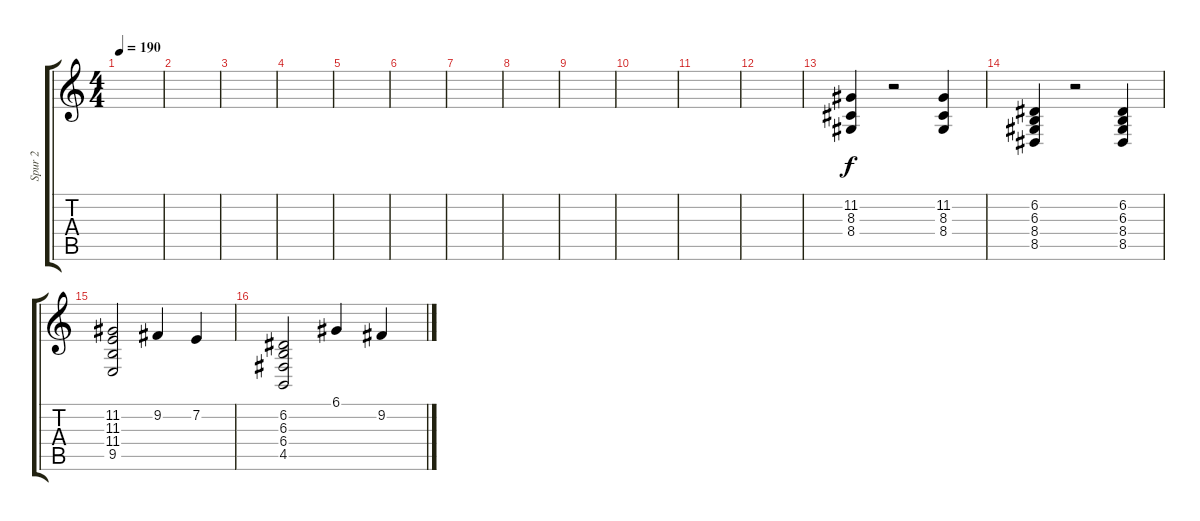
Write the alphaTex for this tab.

\track ("Spur 2" "Spur 2") {instrument stringensemble1}
\staff {score tabs}
\tuning (D4 A3 F3 C3 G2 D2) {hide}
\ts (4 4)
\tempo 190
\clef g2
\ks c
|
|
|
|
|
|
|
|
|
|
|
|
(11.2 8.3 8.4).4 r.2 (11.2 8.3 8.4).4 |
(6.2 6.3 8.4 8.5).4 r.2 (6.2 6.3 8.4 8.5).4 |
(11.2 11.3 11.4 9.5).2 9.2.4 7.2.4 |
(6.2 6.3 6.4 4.5).2 6.1.4 9.2.4
